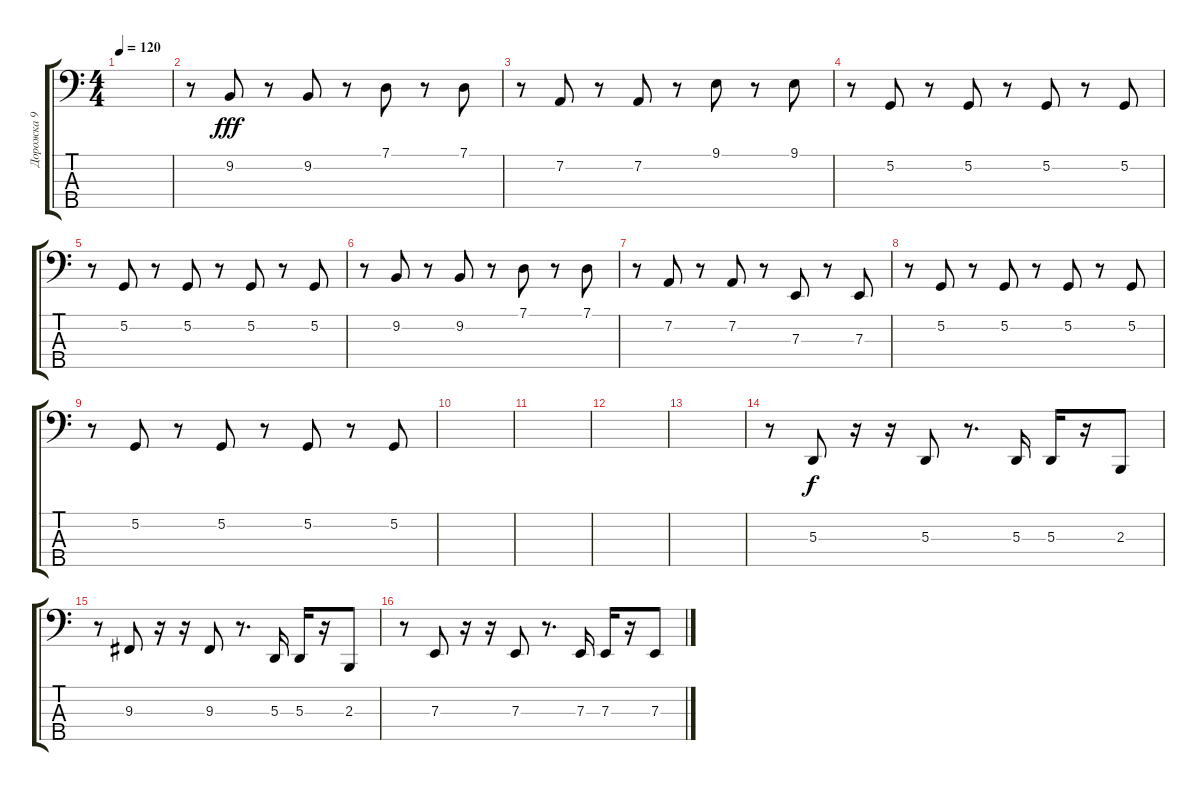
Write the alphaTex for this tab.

\track ("Дорожка 9" "Дорожка 9") {instrument lead8bassandlead}
\staff {score tabs}
\tuning (G2 D2 A1 E1 B0) {hide}
\ts (4 4)
\tempo 120
\clef f4
\ks c
|
r.8 9.2.8{dy fff} r.8 9.2.8 r.8 7.1.8 r.8 7.1.8 |
r.8 7.2.8 r.8 7.2.8 r.8 9.1.8 r.8 9.1.8 |
r.8 5.2.8 r.8 5.2.8 r.8 5.2.8 r.8 5.2.8 |
r.8 5.2.8 r.8 5.2.8 r.8 5.2.8 r.8 5.2.8 |
r.8 9.2.8 r.8 9.2.8 r.8 7.1.8 r.8 7.1.8 |
r.8 7.2.8 r.8 7.2.8 r.8 7.3.8 r.8 7.3.8 |
r.8 5.2.8 r.8 5.2.8 r.8 5.2.8 r.8 5.2.8 |
r.8 5.2.8 r.8 5.2.8 r.8 5.2.8 r.8 5.2.8 |
|
|
|
|
r.8 5.3.8{dy f} r.16 r.16 5.3.8 r.8{d} 5.3.16 5.3.16 r.16 2.3.8 |
r.8 9.3.8 r.16 r.16 9.3.8 r.8{d} 5.3.16 5.3.16 r.16 2.3.8 |
r.8 7.3.8 r.16 r.16 7.3.8 r.8{d} 7.3.16 7.3.16 r.16 7.3.8
